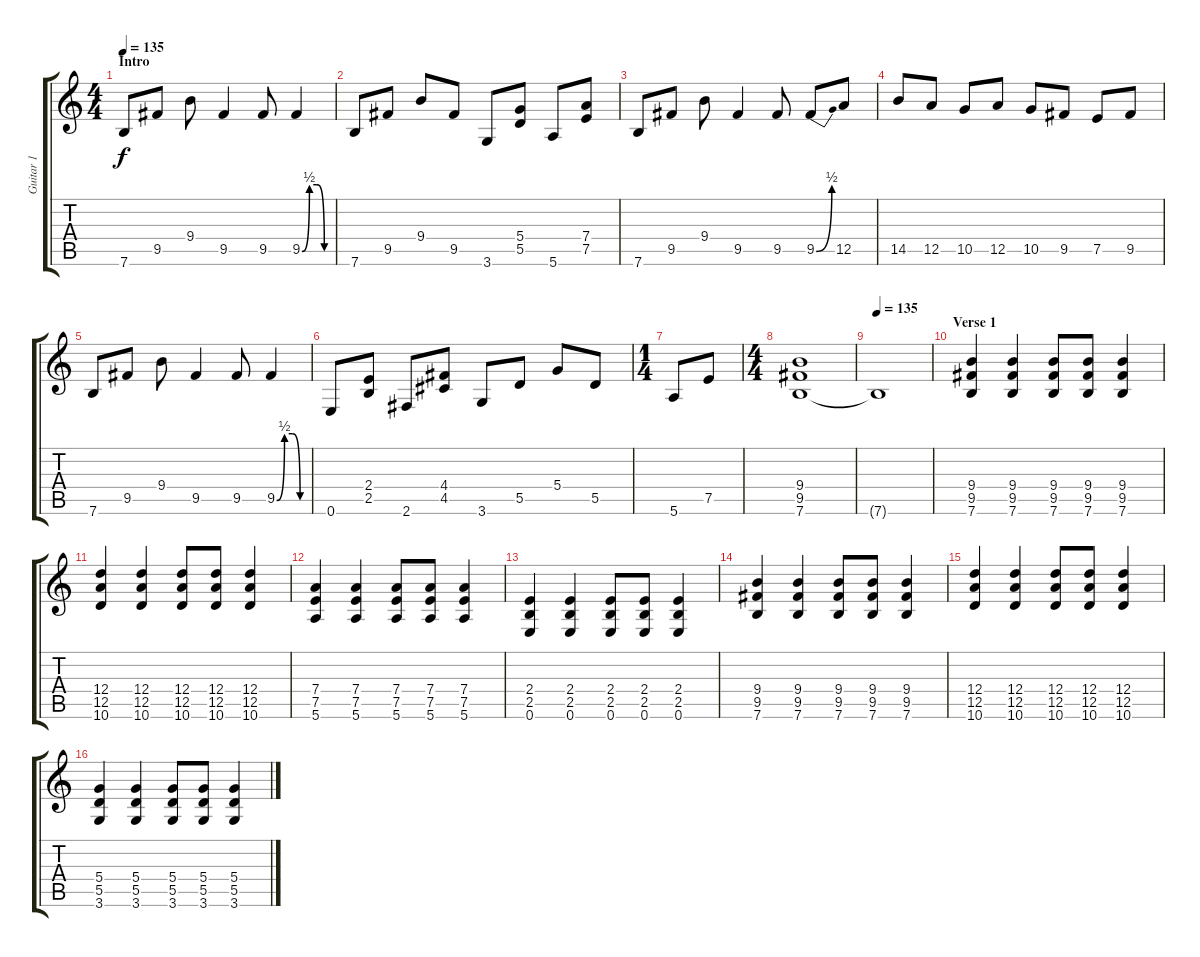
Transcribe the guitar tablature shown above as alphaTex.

\track ("Guitar 1" "Guitar 1") {instrument overdrivenguitar}
\staff {score tabs}
\tuning (E4 B3 G3 D3 A2 E2) {hide}
\ts (4 4)
\section ("" "Intro")
\tempo 135
\tempo 95
\tempo 135
\clef g2
\ks c
7.6.8{dy f instrument electricguitarclean} 9.5.8 9.4.8 9.5.4 9.5.8 9.5{be (custom 0 0 15 2 30 2 45 0 60 0)}.4 |
7.6.8 9.5.8 9.4.8 9.5.8 3.6.8 (5.4 5.5).8 5.6.8 (7.4 7.5).8 |
7.6.8 9.5.8 9.4.8 9.5.4 9.5.8 9.5{be (bend 0 0 60 2)}.8 12.5.8 |
14.5.8 12.5.8 10.5.8 12.5.8 10.5.8 9.5.8 7.5.8 9.5.8 |
7.6.8 9.5.8 9.4.8 9.5.4 9.5.8 9.5{be (custom 0 0 15 2 30 2 45 0 60 0)}.4 |
0.6.8 (2.4 2.5).8 2.6.8 (4.4 4.5).8 3.6.8 5.5.8 5.4.8 5.5.8 |
\ts (1 4)
5.6.8 7.5.8 |
\ts (4 4)
(9.4 9.5 7.6).1{volume 14 instrument overdrivenguitar} |
\tempo 135
7.6{t}.1 |
\section ("" "Verse 1")
(9.4 9.5 7.6).4 (9.4 9.5 7.6).4 (9.4 9.5 7.6).8 (9.4 9.5 7.6).8 (9.4 9.5 7.6).4 |
(12.4 12.5 10.6).4 (12.4 12.5 10.6).4 (12.4 12.5 10.6).8 (12.4 12.5 10.6).8 (12.4 12.5 10.6).4 |
(7.4 7.5 5.6).4 (7.4 7.5 5.6).4 (7.4 7.5 5.6).8 (7.4 7.5 5.6).8 (7.4 7.5 5.6).4 |
(2.4 2.5 0.6).4 (2.4 2.5 0.6).4 (2.4 2.5 0.6).8 (2.4 2.5 0.6).8 (2.4 2.5 0.6).4 |
(9.4 9.5 7.6).4 (9.4 9.5 7.6).4 (9.4 9.5 7.6).8 (9.4 9.5 7.6).8 (9.4 9.5 7.6).4 |
(12.4 12.5 10.6).4 (12.4 12.5 10.6).4 (12.4 12.5 10.6).8 (12.4 12.5 10.6).8 (12.4 12.5 10.6).4 |
(5.4 5.5 3.6).4 (5.4 5.5 3.6).4 (5.4 5.5 3.6).8 (5.4 5.5 3.6).8 (5.4 5.5 3.6).4
